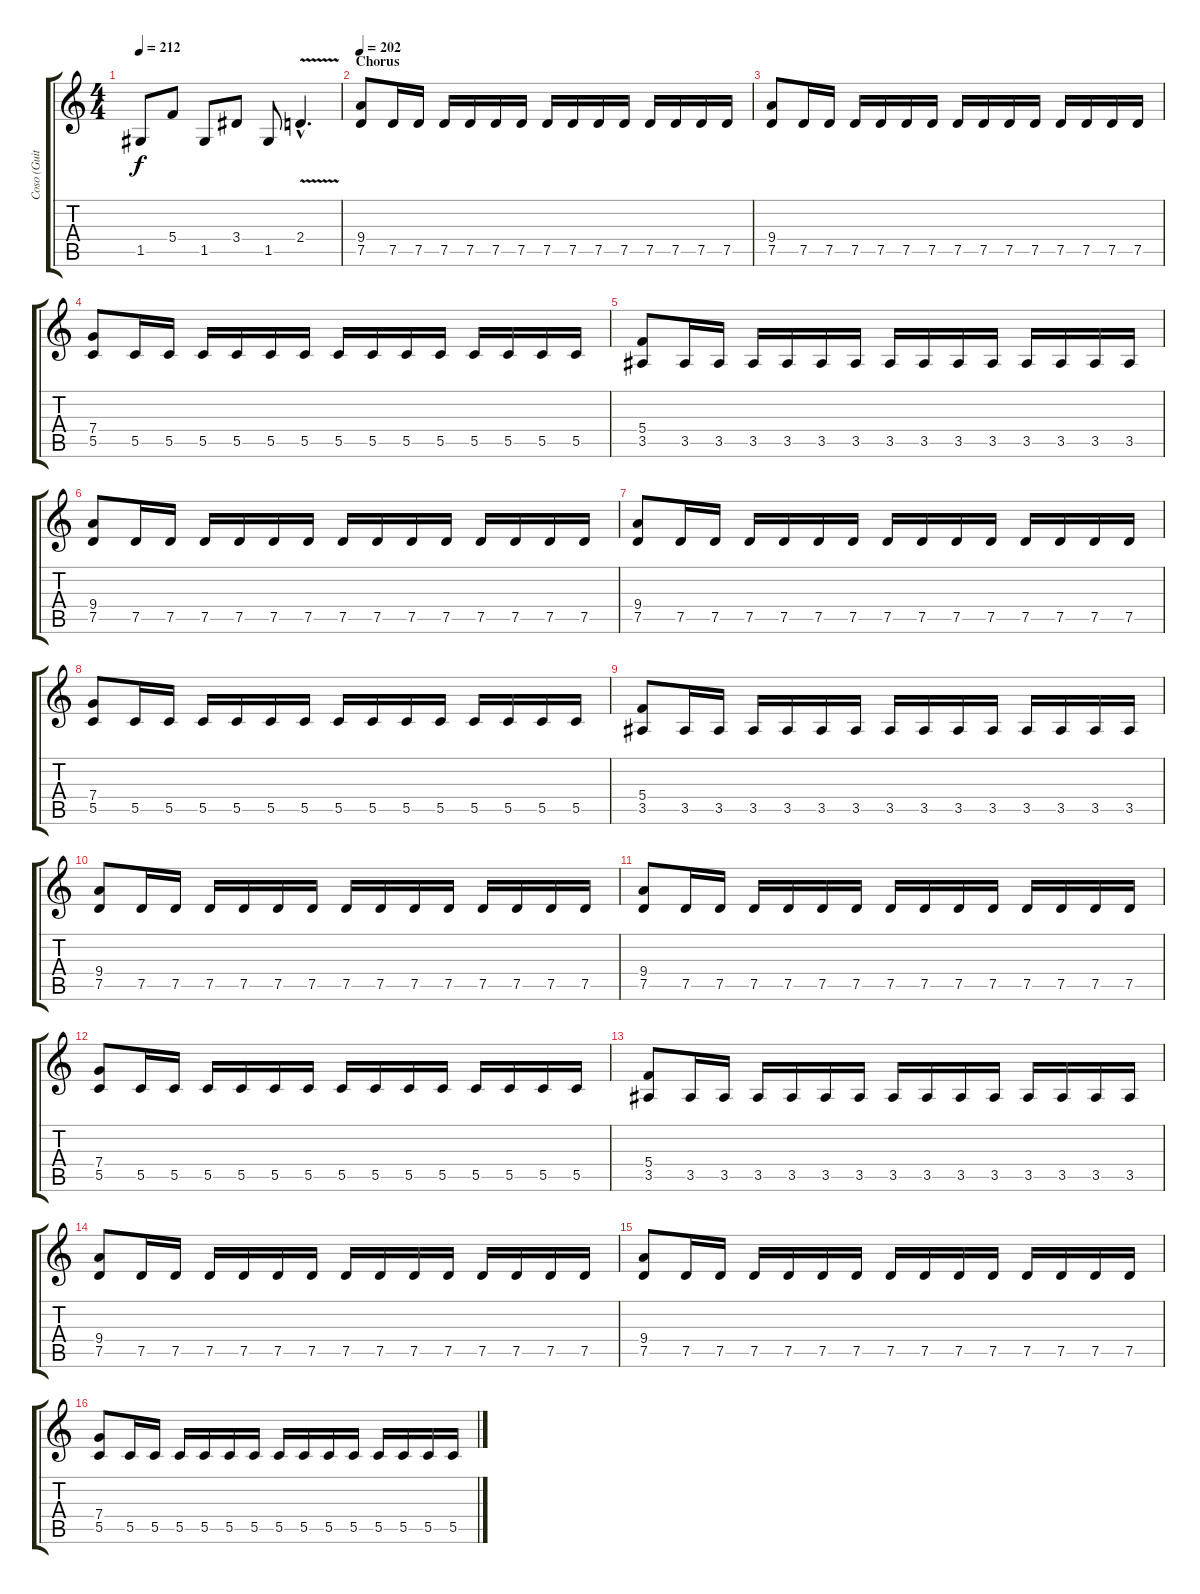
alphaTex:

\track ("Coso (Guitar)" "Coso (Guit") {instrument distortionguitar}
\staff {score tabs}
\tuning (D4 A3 F3 C3 G2 D2) {hide}
\ts (4 4)
\tempo 212
\clef g2
\ks c
1.5.8{dy f} 5.4.8 1.5.8 3.4.8 1.5.8 2.4{v hac}.4{d} |
\section ("" "Chorus")
\tempo 202
(9.4 7.5).8 7.5.16 7.5.16 7.5.16 7.5.16 7.5.16 7.5.16 7.5.16 7.5.16 7.5.16 7.5.16 7.5.16 7.5.16 7.5.16 7.5.16 |
(9.4 7.5).8 7.5.16 7.5.16 7.5.16 7.5.16 7.5.16 7.5.16 7.5.16 7.5.16 7.5.16 7.5.16 7.5.16 7.5.16 7.5.16 7.5.16 |
(7.4 5.5).8 5.5.16 5.5.16 5.5.16 5.5.16 5.5.16 5.5.16 5.5.16 5.5.16 5.5.16 5.5.16 5.5.16 5.5.16 5.5.16 5.5.16 |
(5.4 3.5).8 3.5.16 3.5.16 3.5.16 3.5.16 3.5.16 3.5.16 3.5.16 3.5.16 3.5.16 3.5.16 3.5.16 3.5.16 3.5.16 3.5.16 |
(9.4 7.5).8 7.5.16 7.5.16 7.5.16 7.5.16 7.5.16 7.5.16 7.5.16 7.5.16 7.5.16 7.5.16 7.5.16 7.5.16 7.5.16 7.5.16 |
(9.4 7.5).8 7.5.16 7.5.16 7.5.16 7.5.16 7.5.16 7.5.16 7.5.16 7.5.16 7.5.16 7.5.16 7.5.16 7.5.16 7.5.16 7.5.16 |
(7.4 5.5).8 5.5.16 5.5.16 5.5.16 5.5.16 5.5.16 5.5.16 5.5.16 5.5.16 5.5.16 5.5.16 5.5.16 5.5.16 5.5.16 5.5.16 |
(5.4 3.5).8 3.5.16 3.5.16 3.5.16 3.5.16 3.5.16 3.5.16 3.5.16 3.5.16 3.5.16 3.5.16 3.5.16 3.5.16 3.5.16 3.5.16 |
(9.4 7.5).8 7.5.16 7.5.16 7.5.16 7.5.16 7.5.16 7.5.16 7.5.16 7.5.16 7.5.16 7.5.16 7.5.16 7.5.16 7.5.16 7.5.16 |
(9.4 7.5).8 7.5.16 7.5.16 7.5.16 7.5.16 7.5.16 7.5.16 7.5.16 7.5.16 7.5.16 7.5.16 7.5.16 7.5.16 7.5.16 7.5.16 |
(7.4 5.5).8 5.5.16 5.5.16 5.5.16 5.5.16 5.5.16 5.5.16 5.5.16 5.5.16 5.5.16 5.5.16 5.5.16 5.5.16 5.5.16 5.5.16 |
(5.4 3.5).8 3.5.16 3.5.16 3.5.16 3.5.16 3.5.16 3.5.16 3.5.16 3.5.16 3.5.16 3.5.16 3.5.16 3.5.16 3.5.16 3.5.16 |
(9.4 7.5).8 7.5.16 7.5.16 7.5.16 7.5.16 7.5.16 7.5.16 7.5.16 7.5.16 7.5.16 7.5.16 7.5.16 7.5.16 7.5.16 7.5.16 |
(9.4 7.5).8 7.5.16 7.5.16 7.5.16 7.5.16 7.5.16 7.5.16 7.5.16 7.5.16 7.5.16 7.5.16 7.5.16 7.5.16 7.5.16 7.5.16 |
(7.4 5.5).8 5.5.16 5.5.16 5.5.16 5.5.16 5.5.16 5.5.16 5.5.16 5.5.16 5.5.16 5.5.16 5.5.16 5.5.16 5.5.16 5.5.16
